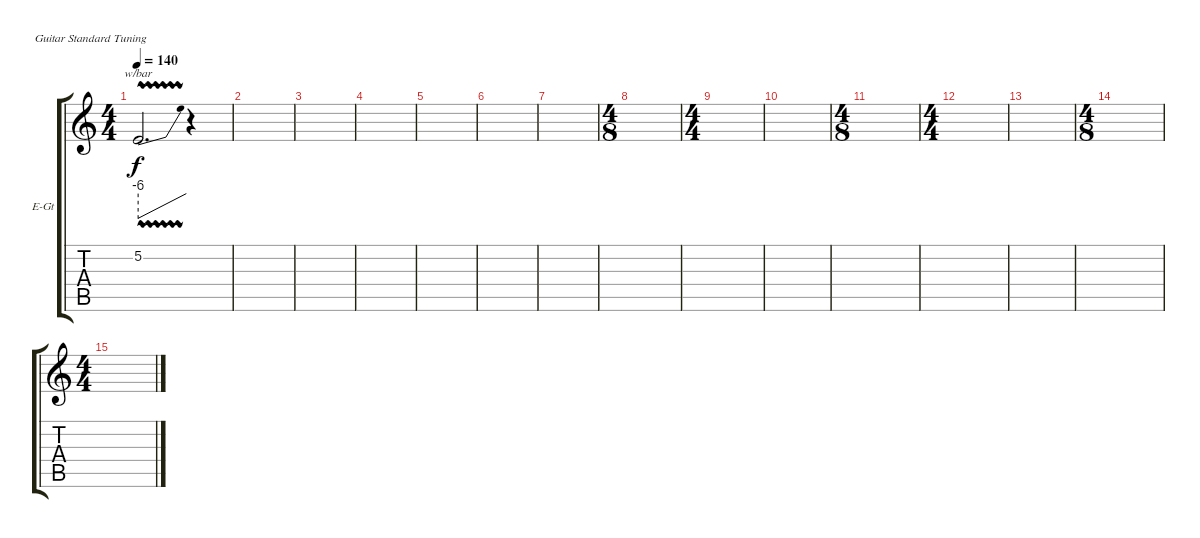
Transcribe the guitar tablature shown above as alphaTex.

\bracketExtendMode groupsimilarinstruments
\firstSystemTrackNameOrientation horizontal
\otherSystemsTrackNameOrientation horizontal
\track ("solo!" "E-Gt") {instrument distortionguitar}
\staff {score tabs}
\tuning (E4 B3 G3 D3 A2 E2)
\ts (4 4)
\tempo 140
\clef g2
\ks c
5.2{vw}.2{d tbe (dive default 1.7999999999999998 -24 30.599999999999998 0) dy f} r.4 |
|
|
|
|
|
|
\ts (4 8)
|
\ts (4 4)
|
|
\ts (4 8)
|
\ts (4 4)
|
|
\ts (4 8)
|
\ts (4 4)
